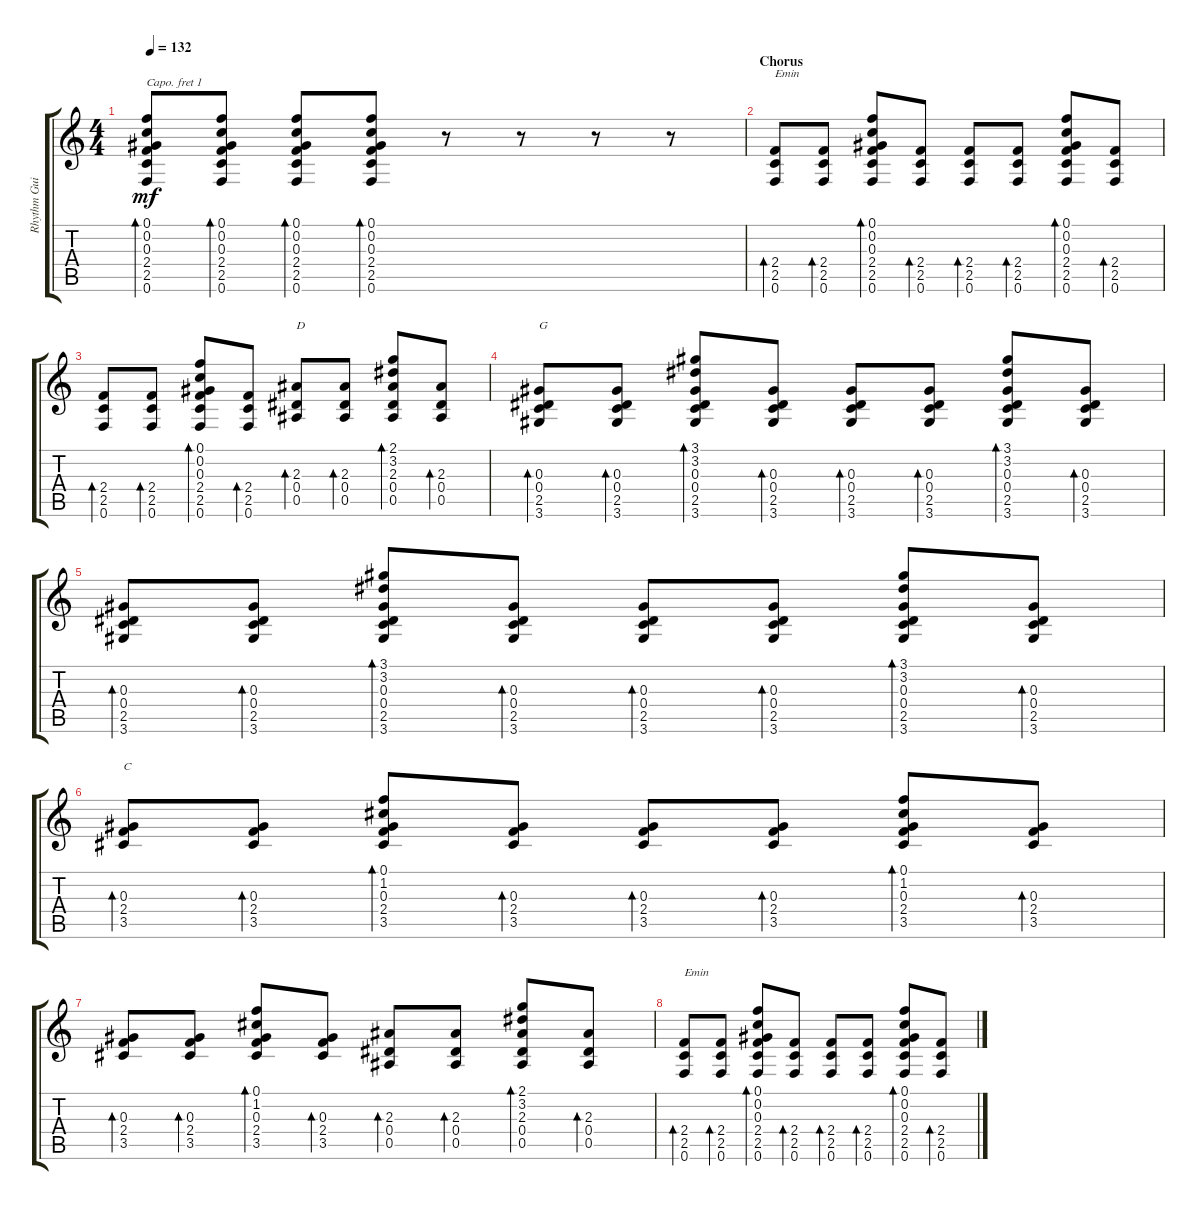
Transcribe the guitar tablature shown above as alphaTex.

\track ("Rhythm Guitar" "Rhythm Gui") {instrument acousticguitarsteel}
\staff {score tabs}
\capo 1
\tuning (E4 B3 G3 D3 A2 E2) {hide}
\ts (4 4)
\tempo 132
\clef g2
\ks c
(0.1 0.2 0.3 2.4 2.5 0.6).8{bd 30 dy mf} (0.1 0.2 0.3 2.4 2.5 0.6).8{bd 30} (0.1 0.2 0.3 2.4 2.5 0.6).8{bd 30} (0.1 0.2 0.3 2.4 2.5 0.6).8{bd 30} r.8 r.8 r.8 r.8 |
\section ("" "Chorus")
(2.4 2.5 0.6).8{bd 30 txt "Emin"} (2.4 2.5 0.6).8{bd 30} (0.1 0.2 0.3 2.4 2.5 0.6).8{bd 30} (2.4 2.5 0.6).8{bd 30} (2.4 2.5 0.6).8{bd 30} (2.4 2.5 0.6).8{bd 30} (0.1 0.2 0.3 2.4 2.5 0.6).8{bd 30} (2.4 2.5 0.6).8{bd 30} |
(2.4 2.5 0.6).8{bd 30} (2.4 2.5 0.6).8{bd 30} (0.1 0.2 0.3 2.4 2.5 0.6).8{bd 30} (2.4 2.5 0.6).8{bd 30} (2.3 0.4 0.5).8{bd 30 txt "D"} (2.3 0.4 0.5).8{bd 30} (2.1 3.2 2.3 0.4 0.5).8{bd 30} (2.3 0.4 0.5).8{bd 30} |
(0.3 0.4 2.5 3.6).8{bd 30 txt "G"} (0.3 0.4 2.5 3.6).8{bd 30} (3.1 3.2 0.3 0.4 2.5 3.6).8{bd 30} (0.3 0.4 2.5 3.6).8{bd 30} (0.3 0.4 2.5 3.6).8{bd 30} (0.3 0.4 2.5 3.6).8{bd 30} (3.1 3.2 0.3 0.4 2.5 3.6).8{bd 30} (0.3 0.4 2.5 3.6).8{bd 30} |
(0.3 0.4 2.5 3.6).8{bd 30} (0.3 0.4 2.5 3.6).8{bd 30} (3.1 3.2 0.3 0.4 2.5 3.6).8{bd 30} (0.3 0.4 2.5 3.6).8{bd 30} (0.3 0.4 2.5 3.6).8{bd 30} (0.3 0.4 2.5 3.6).8{bd 30} (3.1 3.2 0.3 0.4 2.5 3.6).8{bd 30} (0.3 0.4 2.5 3.6).8{bd 30} |
(0.3 2.4 3.5).8{bd 30 txt "C"} (0.3 2.4 3.5).8{bd 30} (0.1 1.2 0.3 2.4 3.5).8{bd 30} (0.3 2.4 3.5).8{bd 30} (0.3 2.4 3.5).8{bd 30} (0.3 2.4 3.5).8{bd 30} (0.1 1.2 0.3 2.4 3.5).8{bd 30} (0.3 2.4 3.5).8{bd 30} |
(0.3 2.4 3.5).8{bd 30} (0.3 2.4 3.5).8{bd 30} (0.1 1.2 0.3 2.4 3.5).8{bd 30} (0.3 2.4 3.5).8{bd 30} (2.3 0.4 0.5).8{bd 30} (2.3 0.4 0.5).8{bd 30} (2.1 3.2 2.3 0.4 0.5).8{bd 30} (2.3 0.4 0.5).8{bd 30} |
(2.4 2.5 0.6).8{bd 30 txt "Emin"} (2.4 2.5 0.6).8{bd 30} (0.1 0.2 0.3 2.4 2.5 0.6).8{bd 30} (2.4 2.5 0.6).8{bd 30} (2.4 2.5 0.6).8{bd 30} (2.4 2.5 0.6).8{bd 30} (0.1 0.2 0.3 2.4 2.5 0.6).8{bd 30} (2.4 2.5 0.6).8{bd 30}
